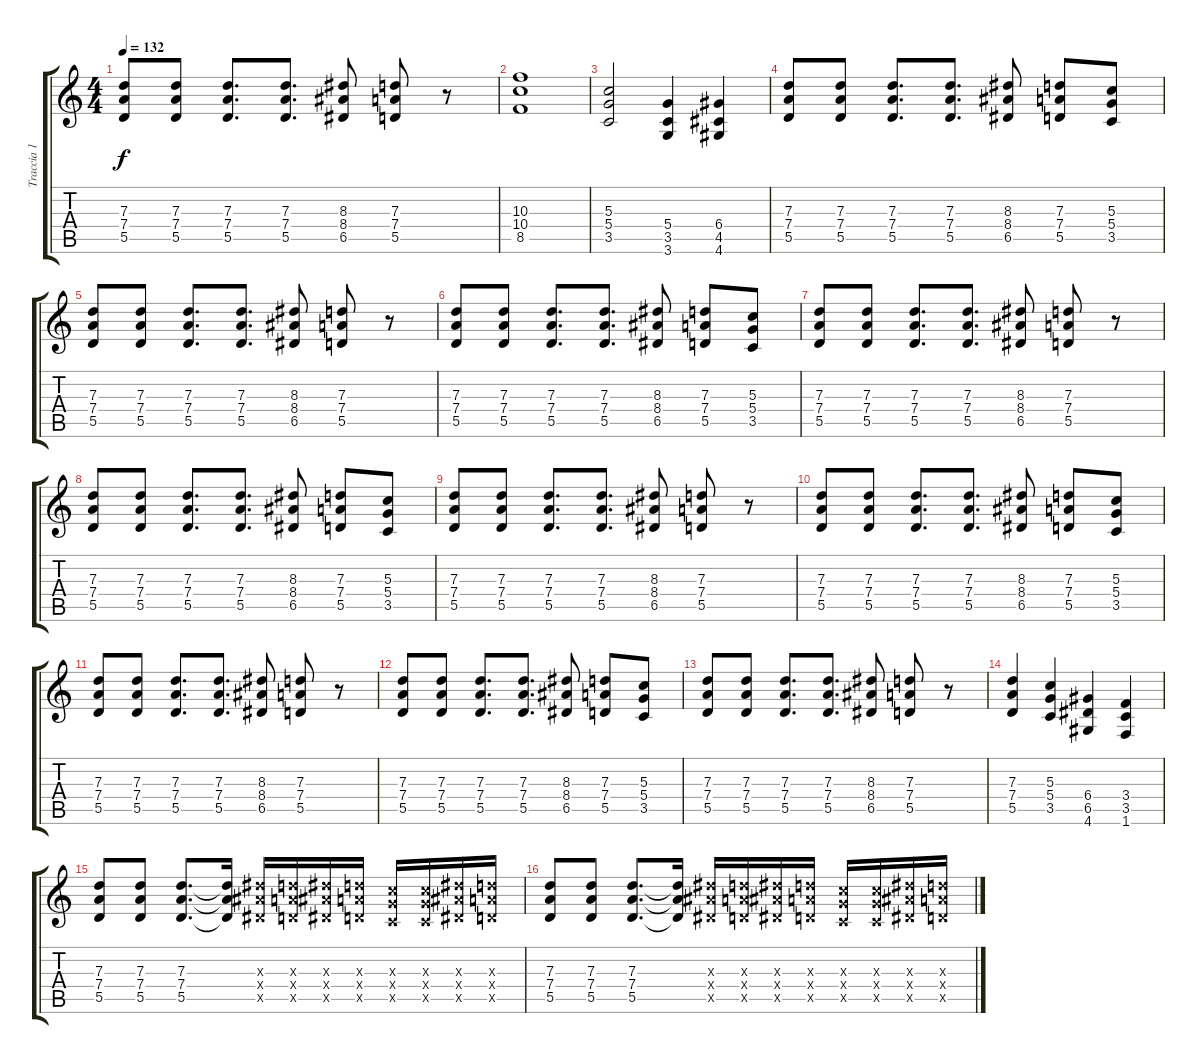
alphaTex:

\track ("Traccia 1" "Traccia 1") {instrument distortionguitar}
\staff {score tabs}
\tuning (E4 B3 G3 D3 A2 E2) {hide}
\ts (4 4)
\tempo 132
\clef g2
\ks c
(7.3 7.4 5.5).8{dy f} (7.3 7.4 5.5).8 (7.3 7.4 5.5).8{d} (7.3 7.4 5.5).8{d} (8.3 8.4 6.5).8 (7.3 7.4 5.5).8 r.8 |
(10.3 10.4 8.5).1 |
(5.3 5.4 3.5).2 (5.4 3.5 3.6).4 (6.4 4.5 4.6).4 |
(7.3 7.4 5.5).8 (7.3 7.4 5.5).8 (7.3 7.4 5.5).8{d} (7.3 7.4 5.5).8{d} (8.3 8.4 6.5).8 (7.3 7.4 5.5).8 (5.3 5.4 3.5).8 |
(7.3 7.4 5.5).8 (7.3 7.4 5.5).8 (7.3 7.4 5.5).8{d} (7.3 7.4 5.5).8{d} (8.3 8.4 6.5).8 (7.3 7.4 5.5).8 r.8 |
(7.3 7.4 5.5).8 (7.3 7.4 5.5).8 (7.3 7.4 5.5).8{d} (7.3 7.4 5.5).8{d} (8.3 8.4 6.5).8 (7.3 7.4 5.5).8 (5.3 5.4 3.5).8 |
(7.3 7.4 5.5).8 (7.3 7.4 5.5).8 (7.3 7.4 5.5).8{d} (7.3 7.4 5.5).8{d} (8.3 8.4 6.5).8 (7.3 7.4 5.5).8 r.8 |
(7.3 7.4 5.5).8 (7.3 7.4 5.5).8 (7.3 7.4 5.5).8{d} (7.3 7.4 5.5).8{d} (8.3 8.4 6.5).8 (7.3 7.4 5.5).8 (5.3 5.4 3.5).8 |
(7.3 7.4 5.5).8 (7.3 7.4 5.5).8 (7.3 7.4 5.5).8{d} (7.3 7.4 5.5).8{d} (8.3 8.4 6.5).8 (7.3 7.4 5.5).8 r.8 |
(7.3 7.4 5.5).8 (7.3 7.4 5.5).8 (7.3 7.4 5.5).8{d} (7.3 7.4 5.5).8{d} (8.3 8.4 6.5).8 (7.3 7.4 5.5).8 (5.3 5.4 3.5).8 |
(7.3 7.4 5.5).8 (7.3 7.4 5.5).8 (7.3 7.4 5.5).8{d} (7.3 7.4 5.5).8{d} (8.3 8.4 6.5).8 (7.3 7.4 5.5).8 r.8 |
(7.3 7.4 5.5).8 (7.3 7.4 5.5).8 (7.3 7.4 5.5).8{d} (7.3 7.4 5.5).8{d} (8.3 8.4 6.5).8 (7.3 7.4 5.5).8 (5.3 5.4 3.5).8 |
(7.3 7.4 5.5).8 (7.3 7.4 5.5).8 (7.3 7.4 5.5).8{d} (7.3 7.4 5.5).8{d} (8.3 8.4 6.5).8 (7.3 7.4 5.5).8 r.8 |
(7.3 7.4 5.5).4 (5.3 5.4 3.5).4 (6.4 6.5 4.6).4 (3.4 3.5 1.6).4 |
(7.3 7.4 5.5).8 (7.3 7.4 5.5).8 (7.3 7.4 5.5).8{d} (7.3{t} 7.4{t} 5.5{t}).16 (8.3{x} 8.4{x} 6.5{x}).16 (7.3{x} 7.4{x} 5.5{x}).16 (8.3{x} 8.4{x} 6.5{x}).16 (7.3{x} 7.4{x} 5.5{x}).16 (5.3{x} 5.4{x} 3.5{x}).16 (5.3{x} 5.4{x} 3.5{x}).16 (8.3{x} 8.4{x} 6.5{x}).16 (7.3{x} 7.4{x} 5.5{x}).16 |
(7.3 7.4 5.5).8 (7.3 7.4 5.5).8 (7.3 7.4 5.5).8{d} (7.3{t} 7.4{t} 5.5{t}).16 (8.3{x} 8.4{x} 6.5{x}).16 (7.3{x} 7.4{x} 5.5{x}).16 (8.3{x} 8.4{x} 6.5{x}).16 (7.3{x} 7.4{x} 5.5{x}).16 (5.3{x} 5.4{x} 3.5{x}).16 (5.3{x} 5.4{x} 3.5{x}).16 (8.3{x} 8.4{x} 6.5{x}).16 (7.3{x} 7.4{x} 5.5{x}).16
